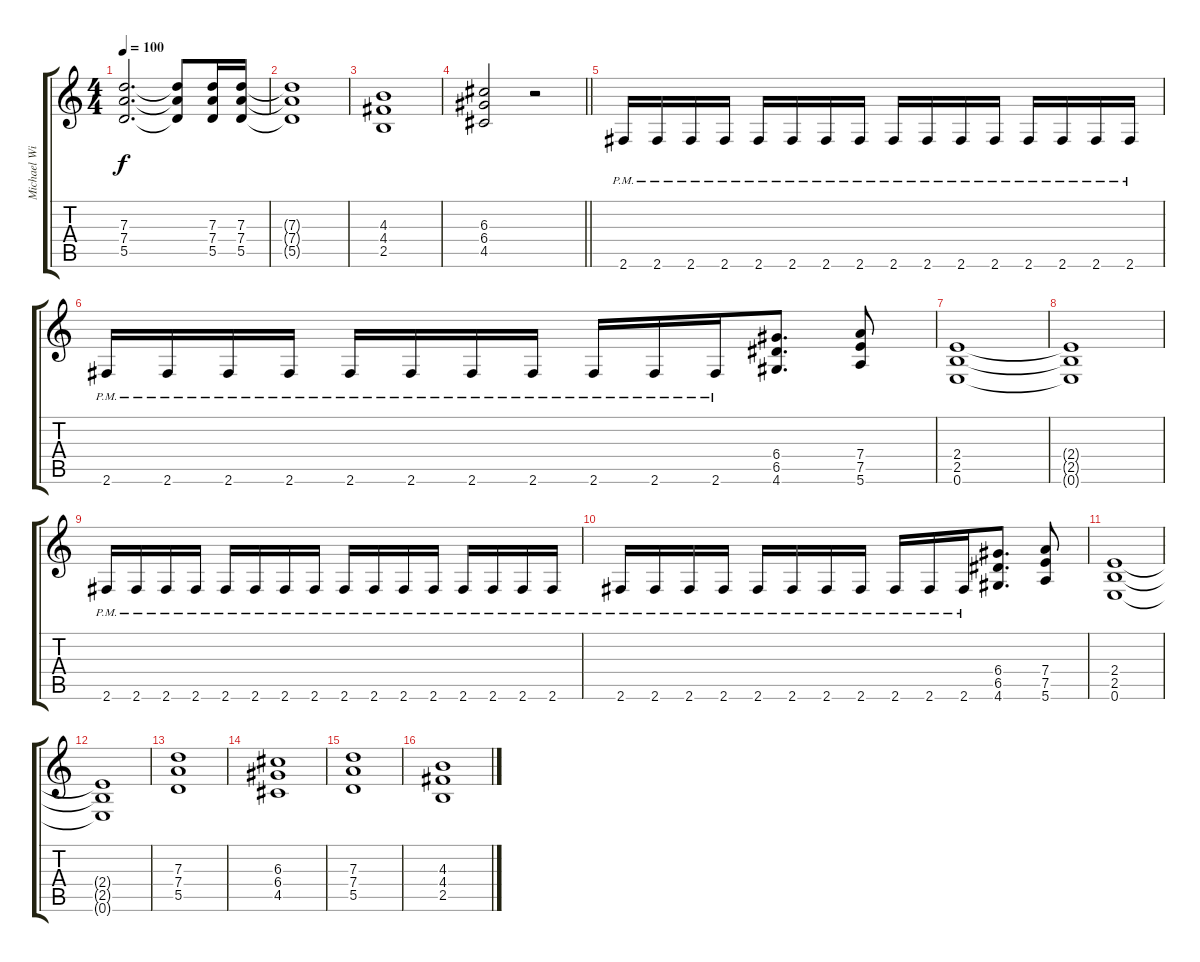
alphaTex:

\track ("Michael Wilton" "Michael Wi") {instrument overdrivenguitar}
\staff {score tabs}
\tuning (E4 B3 G3 D3 A2 E2) {hide}
\ts (4 4)
\tempo 100
\clef g2
\ks c
(7.3 7.4 5.5).2{d dy f} (7.3{t} 7.4{t} 5.5{t}).8 (7.3 7.4 5.5).16 (7.3 7.4 5.5).16 |
(7.3{t} 7.4{t} 5.5{t}).1 |
(4.3 4.4 2.5).1 |
\barLineRight lightlight
(6.3 6.4 4.5).2 r.2 |
2.6{pm}.16 2.6{pm}.16 2.6{pm}.16 2.6{pm}.16 2.6{pm}.16 2.6{pm}.16 2.6{pm}.16 2.6{pm}.16 2.6{pm}.16 2.6{pm}.16 2.6{pm}.16 2.6{pm}.16 2.6{pm}.16 2.6{pm}.16 2.6{pm}.16 2.6{pm}.16 |
2.6{pm}.16 2.6{pm}.16 2.6{pm}.16 2.6{pm}.16 2.6{pm}.16 2.6{pm}.16 2.6{pm}.16 2.6{pm}.16 2.6{pm}.16 2.6{pm}.16 2.6{pm}.16 (6.4 6.5 4.6).8{d} (7.4 7.5 5.6).8 |
(2.4 2.5 0.6).1 |
(2.4{t} 2.5{t} 0.6{t}).1 |
2.6{pm}.16 2.6{pm}.16 2.6{pm}.16 2.6{pm}.16 2.6{pm}.16 2.6{pm}.16 2.6{pm}.16 2.6{pm}.16 2.6{pm}.16 2.6{pm}.16 2.6{pm}.16 2.6{pm}.16 2.6{pm}.16 2.6{pm}.16 2.6{pm}.16 2.6{pm}.16 |
2.6{pm}.16 2.6{pm}.16 2.6{pm}.16 2.6{pm}.16 2.6{pm}.16 2.6{pm}.16 2.6{pm}.16 2.6{pm}.16 2.6{pm}.16 2.6{pm}.16 2.6{pm}.16 (6.4 6.5 4.6).8{d} (7.4 7.5 5.6).8 |
(2.4 2.5 0.6).1 |
(2.4{t} 2.5{t} 0.6{t}).1 |
(7.3 7.4 5.5).1 |
(6.3 6.4 4.5).1 |
(7.3 7.4 5.5).1 |
(4.3 4.4 2.5).1
